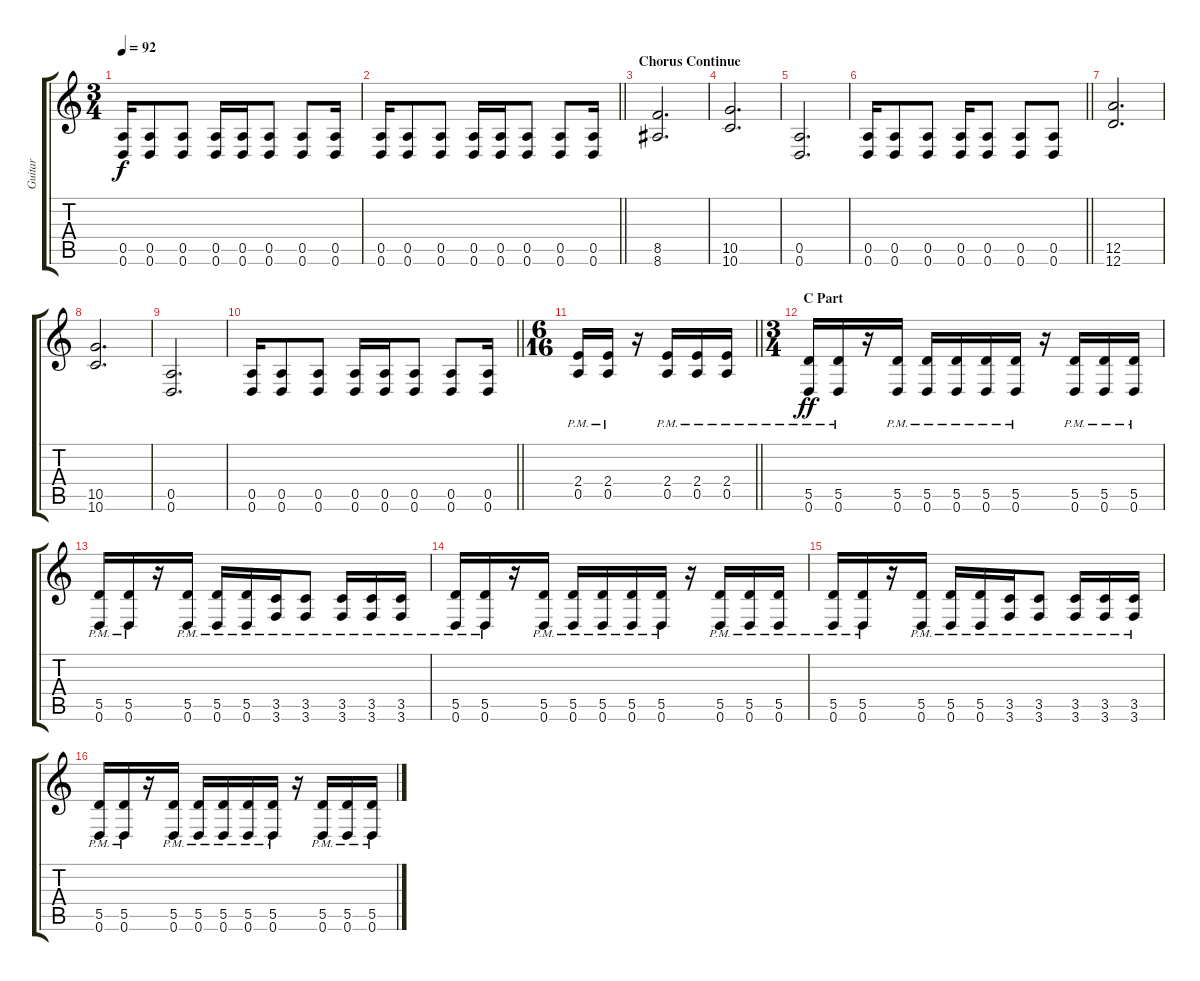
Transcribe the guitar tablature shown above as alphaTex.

\track ("Guitar" "Guitar") {instrument overdrivenguitar}
\staff {score tabs}
\tuning (E4 B3 G3 D3 A2 D2) {hide}
\ts (3 4)
\tempo 92
\clef g2
\ks c
(0.5 0.6).16{dy f} (0.5 0.6).8 (0.5 0.6).8 (0.5 0.6).16 (0.5 0.6).16 (0.5 0.6).8 (0.5 0.6).8 (0.5 0.6).16 |
\barLineRight lightlight
(0.5 0.6).16 (0.5 0.6).8 (0.5 0.6).8 (0.5 0.6).16 (0.5 0.6).16 (0.5 0.6).8 (0.5 0.6).8 (0.5 0.6).16 |
\section ("" "Chorus Continue")
(8.5 8.6).2{d} |
(10.5 10.6).2{d} |
(0.5 0.6).2{d} |
\barLineRight lightlight
(0.5 0.6).16 (0.5 0.6).8 (0.5 0.6).8 (0.5 0.6).16 (0.5 0.6).8 (0.5 0.6).8 (0.5 0.6).8 |
(12.5 12.6).2{d} |
(10.5 10.6).2{d} |
(0.5 0.6).2{d} |
\barLineRight lightlight
(0.5 0.6).16 (0.5 0.6).8 (0.5 0.6).8 (0.5 0.6).16 (0.5 0.6).16 (0.5 0.6).8 (0.5 0.6).8 (0.5 0.6).16 |
\ts (6 16)
\barLineRight lightlight
(2.4{pm} 0.5{pm}).16 (2.4{pm} 0.5{pm}).16 r.16 (2.4{pm} 0.5{pm}).16 (2.4{pm} 0.5{pm}).16 (2.4{pm} 0.5{pm}).16 |
\ts (3 4)
\section ("" "C Part ")
(5.5{pm} 0.6{pm}).16{dy ff} (5.5{pm} 0.6{pm}).16 r.16 (5.5{pm} 0.6{pm}).16 (5.5{pm} 0.6{pm}).16 (5.5{pm} 0.6{pm}).16 (5.5{pm} 0.6{pm}).16 (5.5{pm} 0.6{pm}).16 r.16 (5.5{pm} 0.6{pm}).16 (5.5{pm} 0.6{pm}).16 (5.5{pm} 0.6{pm}).16 |
(5.5{pm} 0.6{pm}).16 (5.5{pm} 0.6{pm}).16 r.16 (5.5{pm} 0.6{pm}).16 (5.5{pm} 0.6{pm}).16 (5.5{pm} 0.6{pm}).16 (3.5{pm} 3.6{pm}).16 (3.5{pm} 3.6{pm}).8 (3.5{pm} 3.6{pm}).16 (3.5{pm} 3.6{pm}).16 (3.5{pm} 3.6{pm}).16 |
(5.5{pm} 0.6{pm}).16 (5.5{pm} 0.6{pm}).16 r.16 (5.5{pm} 0.6{pm}).16 (5.5{pm} 0.6{pm}).16 (5.5{pm} 0.6{pm}).16 (5.5{pm} 0.6{pm}).16 (5.5{pm} 0.6{pm}).16 r.16 (5.5{pm} 0.6{pm}).16 (5.5{pm} 0.6{pm}).16 (5.5{pm} 0.6{pm}).16 |
(5.5{pm} 0.6{pm}).16 (5.5{pm} 0.6{pm}).16 r.16 (5.5{pm} 0.6{pm}).16 (5.5{pm} 0.6{pm}).16 (5.5{pm} 0.6{pm}).16 (3.5{pm} 3.6{pm}).16 (3.5{pm} 3.6{pm}).8 (3.5{pm} 3.6{pm}).16 (3.5{pm} 3.6{pm}).16 (3.5{pm} 3.6{pm}).16 |
(5.5{pm} 0.6{pm}).16 (5.5{pm} 0.6{pm}).16 r.16 (5.5{pm} 0.6{pm}).16 (5.5{pm} 0.6{pm}).16 (5.5{pm} 0.6{pm}).16 (5.5{pm} 0.6{pm}).16 (5.5{pm} 0.6{pm}).16 r.16 (5.5{pm} 0.6{pm}).16 (5.5{pm} 0.6{pm}).16 (5.5{pm} 0.6{pm}).16
